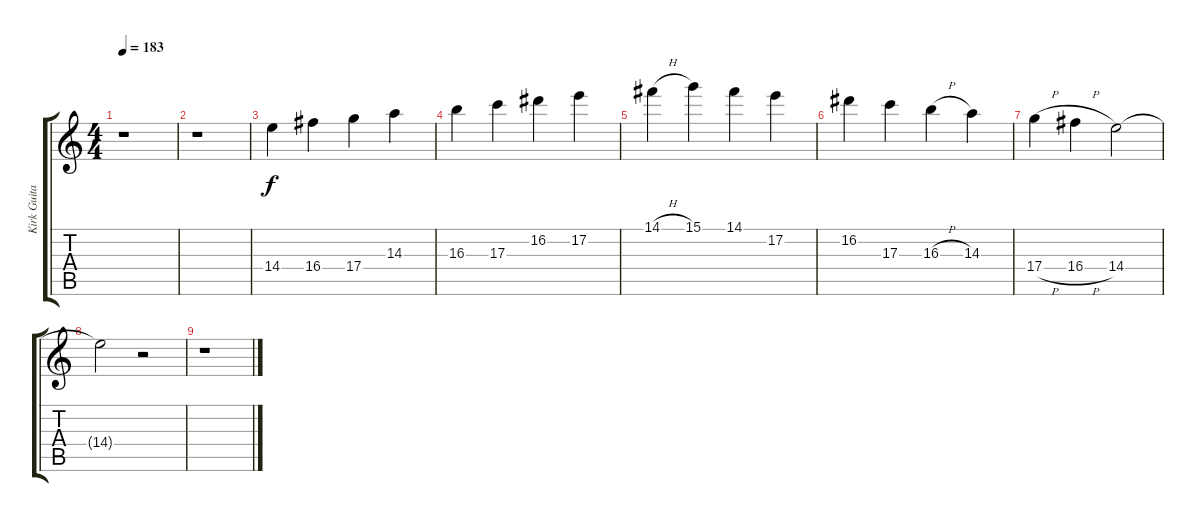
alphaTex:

\track ("Kirk Guitar 2" "Kirk Guita") {instrument distortionguitar}
\staff {score tabs}
\tuning (E4 B3 G3 D3 A2 E2) {hide}
\ts (4 4)
\tempo 183
\clef g2
\ks c
r.1{dy f} |
r.1 |
14.4.4 16.4.4 17.4.4 14.3.4 |
16.3.4 17.3.4 16.2.4 17.2.4 |
14.1{h}.4 15.1.4 14.1.4 17.2.4 |
16.2.4 17.3.4 16.3{h}.4 14.3.4 |
17.4{h}.4 16.4{h}.4 14.4.2 |
14.4{t}.2 r.2 |
r.1
